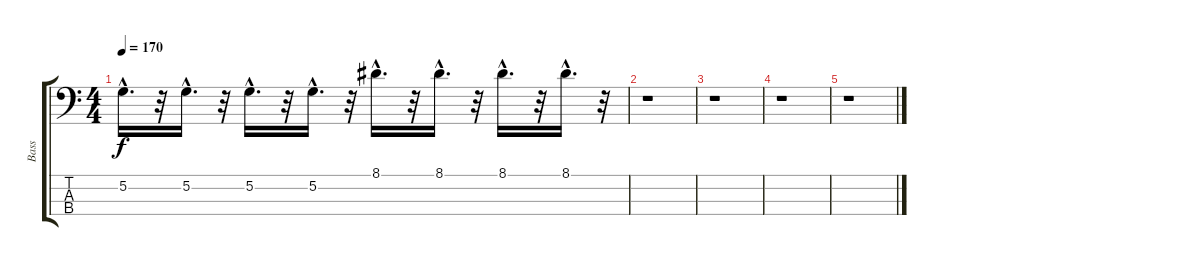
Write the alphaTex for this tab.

\track ("Bass" "Bass") {instrument slapbass1}
\staff {score tabs}
\tuning (G2 D2 A1 E1) {hide}
\ts (4 4)
\tempo 170
\clef f4
\ks c
5.2{hac}.16{d dy f} r.32 5.2{hac}.16{d} r.32 5.2{hac}.16{d} r.32 5.2{hac}.16{d} r.32 8.1{hac}.16{d} r.32 8.1{hac}.16{d} r.32 8.1{hac}.16{d} r.32 8.1{hac}.16{d} r.32 |
r.1 |
r.1 |
r.1 |
r.1
